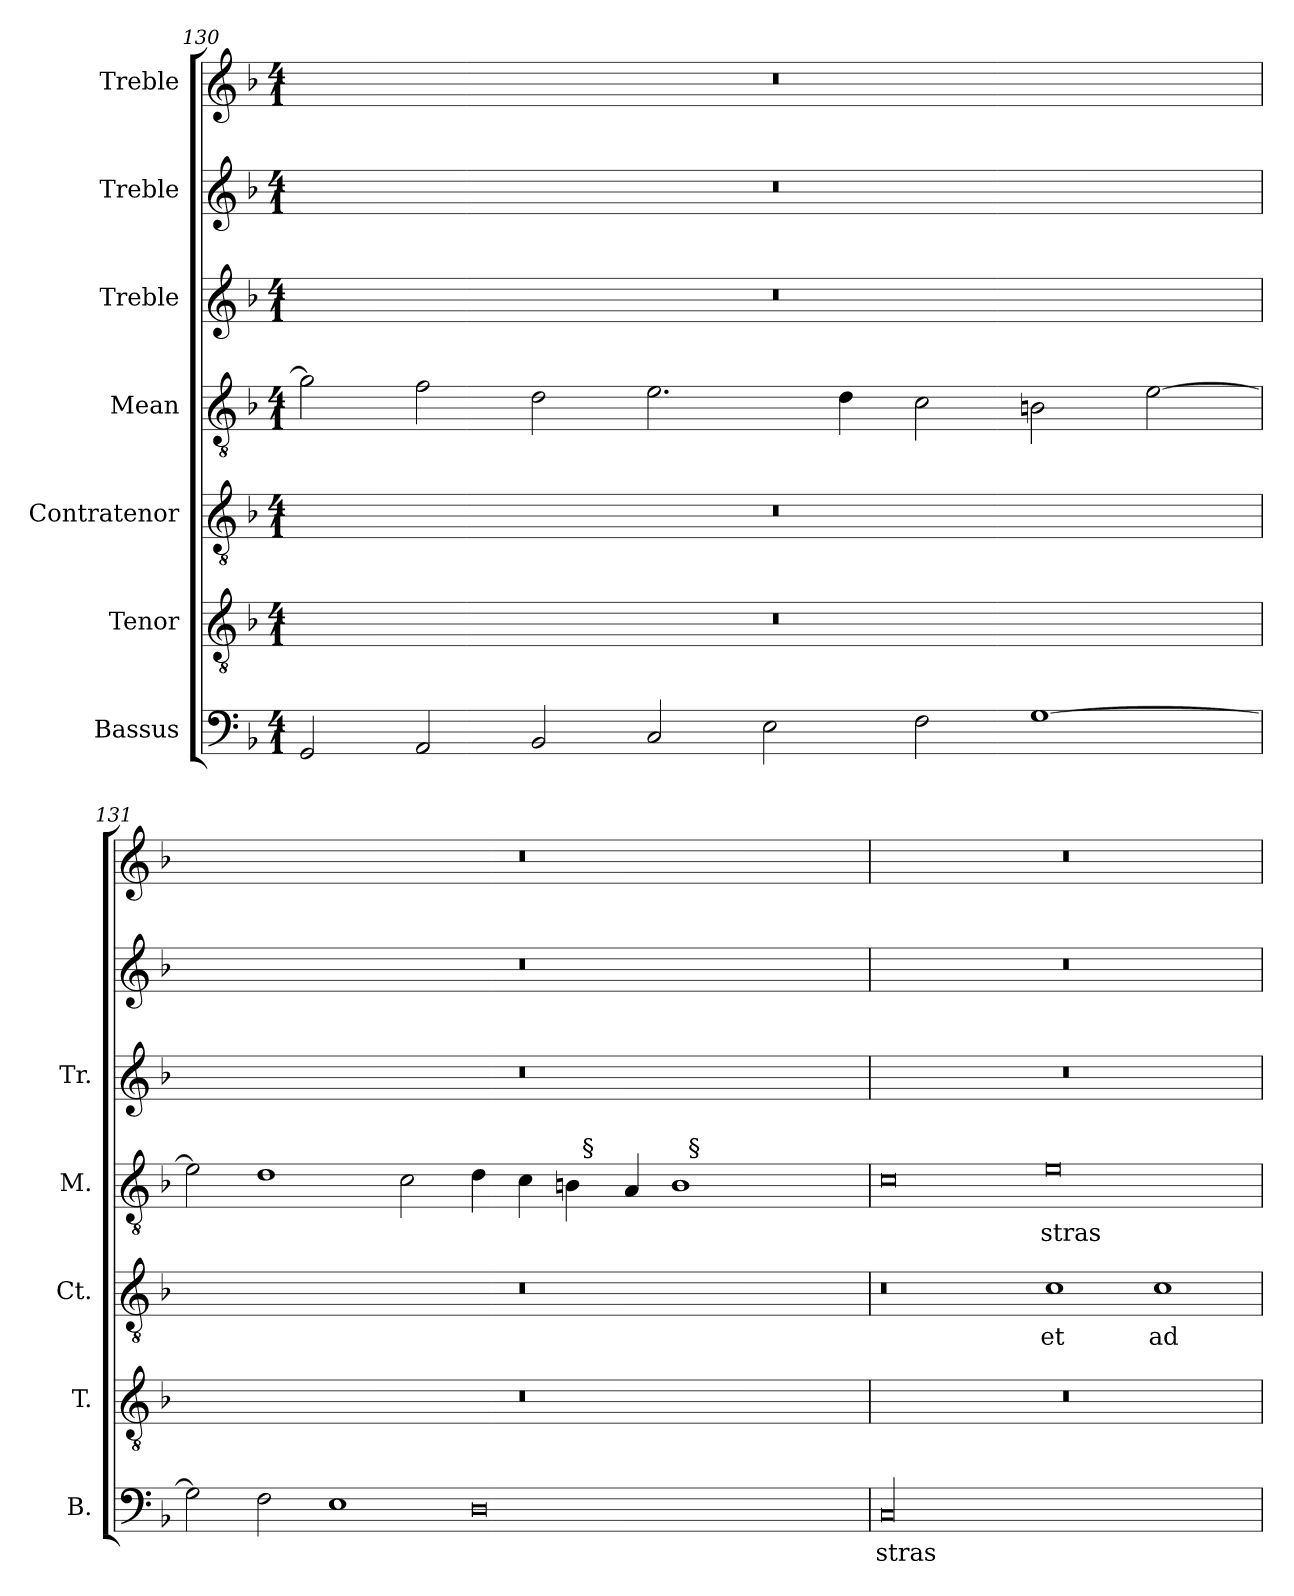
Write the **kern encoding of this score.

**kern	**text	**kern	**kern	**text	**kern	**text	**kern	**kern	**kern
*part7	*part7	*part6	*part5	*part5	*part4	*part4	*part3	*part2	*part1
*staff7	*staff7	*staff6	*staff5	*staff5	*staff4	*staff4	*staff3	*staff2	*staff1
*I"Bassus	*	*I"Tenor	*I"Contratenor	*	*I"Mean	*	*I"Treble	*I"Treble	*I"Treble
*I'B.	*	*I'T.	*I'Ct.	*	*I'M.	*	*I'Tr.	*	*
*clefF4	*	*clefGv2	*clefGv2	*	*clefGv2	*	*clefG2	*clefG2	*clefG2
*	*	*ITrd7c12	*ITrd7c12	*	*ITrd7c12	*	*	*	*
*k[b-]	*	*k[b-]	*k[b-]	*	*k[b-]	*	*k[b-]	*k[b-]	*k[b-]
*F:	*	*F:	*F:	*	*F:	*	*F:	*F:	*F:
*M4/1	*	*M4/1	*M4/1	*	*M4/1	*	*M4/1	*M4/1	*M4/1
=130	=130	=130	=130	=130	=130	=130	=130	=130	=130
!	!	!LO:N:vis=1	!LO:N:vis=1	!	!	!	!LO:N:vis=1	!LO:N:vis=1	!LO:N:vis=1
2GGi/	.	00r	00r	.	2Gi\]	.	00r	00r	00r
2AAi/	.	.	.	.	2Fi\	.	.	.	.
2BB-i/	.	.	.	.	2Di\	.	.	.	.
2Ci/	.	.	.	.	2.Ei\	.	.	.	.
2Ei\	.	.	.	.	.	.	.	.	.
.	.	.	.	.	4Di\	.	.	.	.
2Fi\	.	.	.	.	2Ci\	.	.	.	.
[>1Gi	.	.	.	.	2BBni\	.	.	.	.
.	.	.	.	.	[>2Ei\	.	.	.	.
!!LO:LB:g=z
=131	=131	=131	=131	=131	=131	=131	=131	=131	=131
!	!	!LO:N:vis=1	!LO:N:vis=1	!	!	!	!LO:N:vis=1	!LO:N:vis=1	!LO:N:vis=1
*	*	*	*	*	*^	*	*	*	*
*	*	*	*	*	*	*^	*	*	*	*
2Gi\]	.	00r	00r	.	2Ei\]	1ryy	1ryy	.	00r	00r	00r
2Fi\	.	.	.	.	1Di	.	.	.	.	.	.
1Ei	.	.	.	.	.	1ryy	1ryy	.	.	.	.
.	.	.	.	.	2Ci\	.	.	.	.	.	.
0Di	.	.	.	.	4Di\	2ryy	1ryy	.	.	.	.
.	.	.	.	.	4Ci\	.	.	.	.	.	.
.	.	.	.	.	4BBi\	32ryy	.	.	.	.	.
.	.	.	.	.	.	256ryy	.	.	.	.	.
!	!	!	!	!	!	!LO:TX:a:t=§	!	!	!	!	!
.	.	.	.	.	.	1ryy	.	.	.	.	.
.	.	.	.	.	4AAi/	.	.	.	.	.	.
.	.	.	.	.	1BBi	.	32ryy	.	.	.	.
.	.	.	.	.	.	.	256ryy	.	.	.	.
!	!	!	!	!	!	!	!LO:TX:a:t=§	!	!	!	!
.	.	.	.	.	.	.	2ryy	.	.	.	.
.	.	.	.	.	.	4ryy	4ryy	.	.	.	.
.	.	.	.	.	.	8ryy	8ryy	.	.	.	.
.	.	.	.	.	.	16ryy	16ryy	.	.	.	.
.	.	.	.	.	.	64..ryy	64..ryy	.	.	.	.
*	*	*	*	*	*v	*v	*v	*	*	*	*
=132	=132	=132	=132	=132	=132	=132	=132	=132	=132
*	*	*	*	*	*^	*	*	*	*
*	*	*	*	*	*	*^	*	*	*	*
!	!LO:LY:b:color=#000000	!LO:N:vis=1	!	!	!	!	!	!	!LO:N:vis=1	!LO:N:vis=1	!LO:N:vis=1
*	*	*	*	*	*v	*v	*v	*	*	*	*
00Ci	-stras	00r	0r	.	0Ci	.	00r	00r	00r
!	!	!	!	!LO:LY:b:color=#000000	!	!	!	!	!
!	!	!	!	!	!	!LO:LY:b:color=#000000	!	!	!
.	.	.	1Ci	et	0Ei	-stras	.	.	.
!	!	!	!	!LO:LY:b:color=#000000	!	!	!	!	!
.	.	.	1Ci	ad	.	.	.	.	.
=	=	=	=	=	=	=	=	=	=
*-	*-	*-	*-	*-	*-	*-	*-	*-	*-
